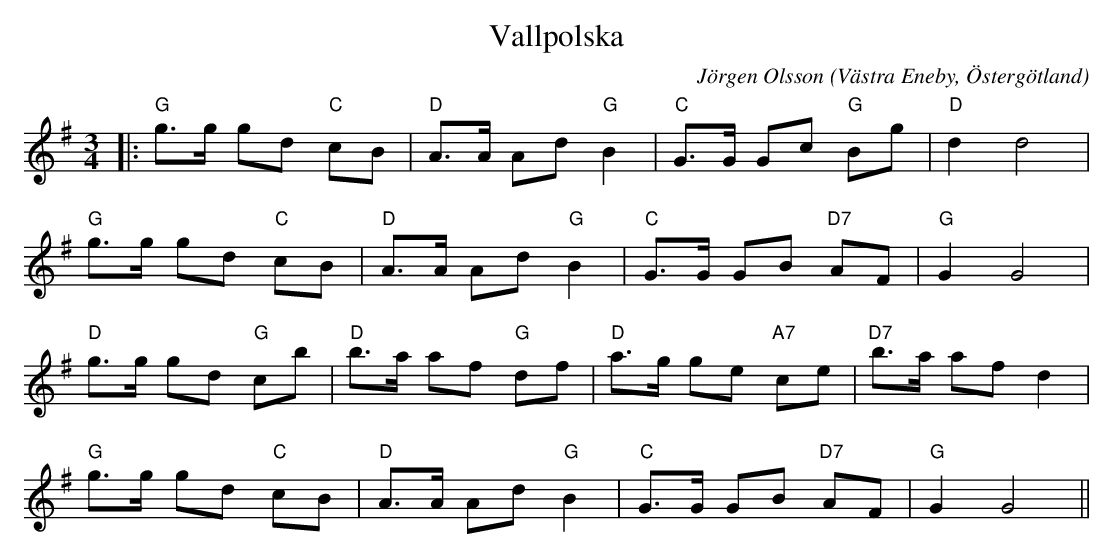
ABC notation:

X:1
T:Vallpolska
C:Jörgen Olsson
O:Västra Eneby, Östergötland
M:3/4
L:1/8
K:G
V:1
|:"G"g>g gd "C" cB| "D"A>A Ad "G"B2|"C"G>G Gc "G" Bg|"D"d2 d4|
"G"g>g gd "C" cB| "D"A>A Ad "G"B2|"C"G>G GB "D7" AF|"G"G2 G4|
"D"g>g gd "G" cb| "D"b>a af "G"df|"D"a>g ge "A7" ce|"D7"b>a af d2|
"G"g>g gd "C" cB| "D"A>A Ad "G"B2|"C"G>G GB "D7" AF|"G"G2 G4||
V:2
